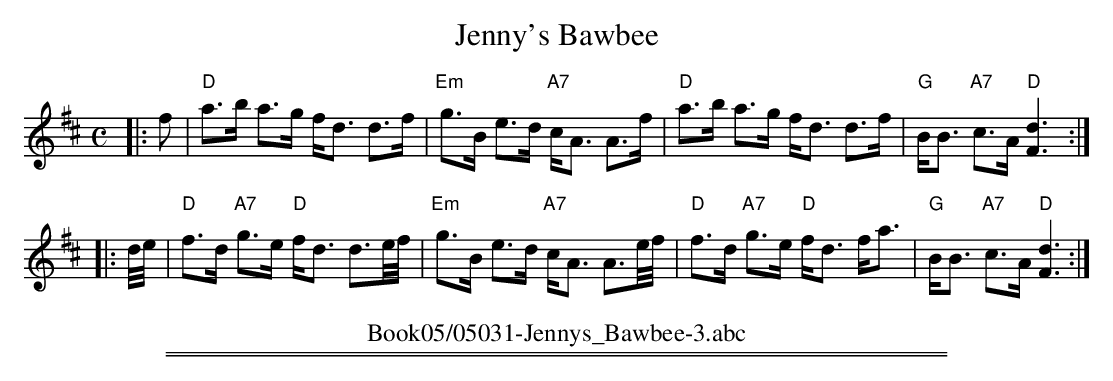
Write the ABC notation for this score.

X:1
T: Jenny's Bawbee
M: C
L: 1/16
K: D
|: f2 \
| "D"a3b a3g fd3 d3f | "Em"g3B e3d "A7"cA3 A3f \
| "D"a3b a3g fd3 d3f | "G"BB3 "A7"c3A "D"[d6F6] :|
|: d/e/ \
| "D"f3d "A7"g3e "D"fd3 d3e/f/ | "Em"g3B e3d "A7"cA3 A3e/f/ \
| "D"f3d "A7"g3e "D"fd3 fa3 | "G"BB3 "A7"c3A "D"[d6F6] :|
